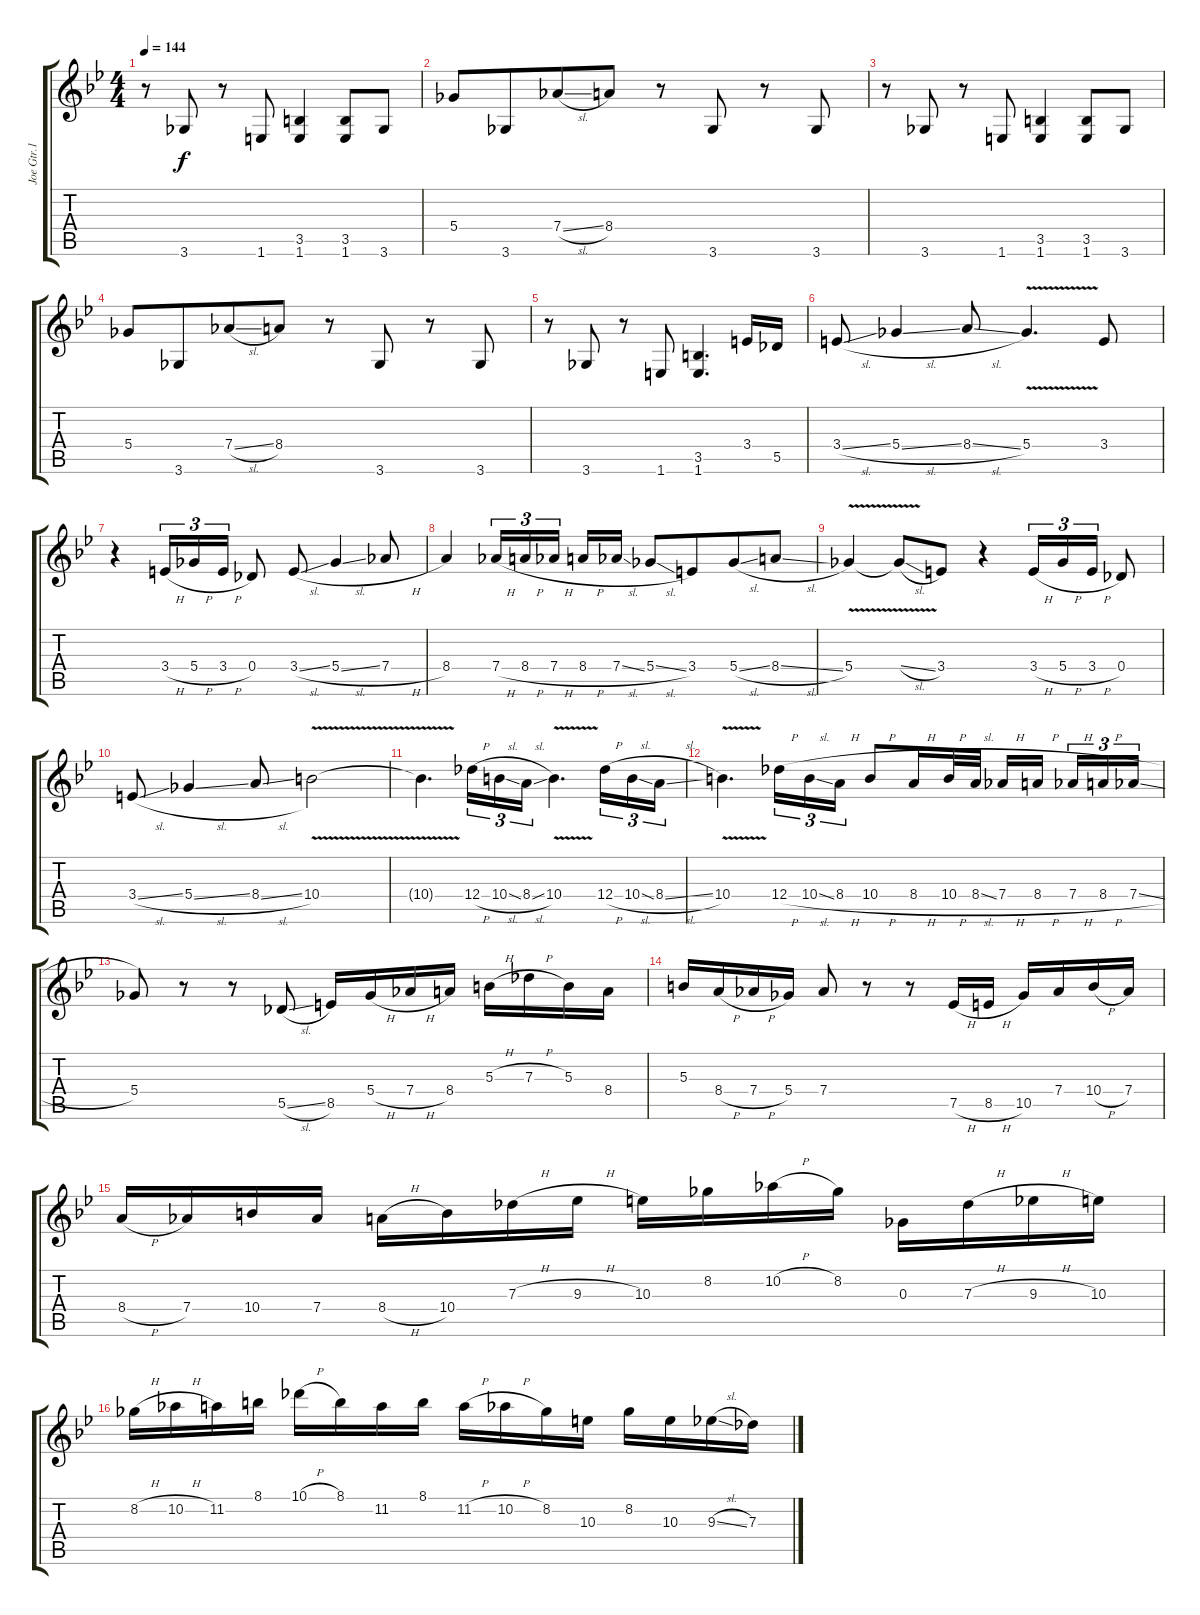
\track ("Joe Gtr.1" "Joe Gtr.1") {instrument distortionguitar}
\staff {score tabs}
\tuning (Eb4 Bb3 Gb3 Db3 Ab2 Eb2) {hide}
\ts (4 4)
\tempo 144
\clef g2
\ks gminor
r.8{dy f} 3.6.8 r.8 1.6.8 (3.5 1.6).4 (3.5 1.6).8 3.6.8 |
5.4.8 3.6.8{beam merge} 7.4{sl}.8 8.4.8 r.8 3.6.8 r.8 3.6.8 |
r.8 3.6.8 r.8 1.6.8 (3.5 1.6).4 (3.5 1.6).8 3.6.8 |
5.4.8 3.6.8{beam merge} 7.4{sl}.8 8.4.8 r.8 3.6.8 r.8 3.6.8 |
r.8 3.6.8 r.8 1.6.8 (3.5 1.6).4{d} 3.4.16 5.5.16 |
3.4{sl}.8 5.4{sl}.4 8.4{sl}.8 5.4{v}.4{d} 3.4.8 |
r.4 3.4{h}.16{tu (3 2)} 5.4{h}.16{tu (3 2)} 3.4{h}.16{tu (3 2)} 0.4.8 3.4{sl}.8 5.4{sl}.4 7.4{h}.8 |
8.4.4 7.4{h}.16{tu (3 2) beam Up} 8.4{h}.16{tu (3 2) beam Up} 7.4{h}.16{tu (3 2) beam Up beam splitsecondary} 8.4{h}.16{beam Up} 7.4{sl}.16{beam Up} 5.4{sl}.8 3.4.8{beam merge} 5.4{sl}.8 8.4{sl}.8 |
5.4{v}.4 5.4{sl t}.8 3.4.8 r.4 3.4{h}.16{tu (3 2)} 5.4{h}.16{tu (3 2)} 3.4{h}.16{tu (3 2)} 0.4.8 |
3.4{sl}.8 5.4{sl}.4 8.4{sl}.8 10.4{v}.2 |
10.4{t}.4{d} 12.4{h}.16{tu (3 2)} 10.4{sl}.16{tu (3 2)} 8.4{sl}.16{tu (3 2)} 10.4{v}.4{d} 12.4{h}.16{tu (3 2)} 10.4{sl}.16{tu (3 2)} 8.4{sl}.16{tu (3 2)} |
10.4{v}.4{d} 12.4{h}.16{tu (3 2)} 10.4{sl}.16{tu (3 2)} 8.4{h}.16{tu (3 2)} 10.4{h}.8 8.4{h}.16 10.4{h}.32 8.4{sl}.32 7.4{h}.16{beam Up} 8.4{h}.16{beam Up beam splitsecondary} 7.4{h}.16{tu (3 2) beam Up} 8.4{h}.16{tu (3 2) beam Up} 7.4{sl}.16{tu (3 2) beam Up} |
5.4.8 r.8 r.8 5.5{sl}.8 8.5.16 5.4{h}.16 7.4{h}.16 8.4.16 5.3{h}.16 7.3{h}.16 5.3.16 8.4.16 |
5.3.16{beam Up} 8.4{h}.16{beam Up} 7.4{h}.16{beam Up} 5.4.16{beam Up} 7.4.8 r.8 r.8 7.5{h}.16 8.5{h}.16 10.5.16{beam Up} 7.4.16{beam Up} 10.4{h}.16{beam Up} 7.4.16{beam Up} |
8.4{h}.16 7.4.16 10.4.16 7.4.16 8.4{h}.16 10.4.16 7.3{h}.16 9.3{h}.16 10.3.16 8.2.16 10.2{h}.16 8.2.16 0.3.16 7.3{h}.16 9.3{h}.16 10.3.16 |
8.2{h}.16 10.2{h}.16 11.2.16 8.1.16 10.1{h}.16 8.1.16 11.2.16 8.1.16 11.2{h}.16 10.2{h}.16 8.2.16 10.3.16 8.2.16 10.3.16 9.3{sl}.16 7.3.16
